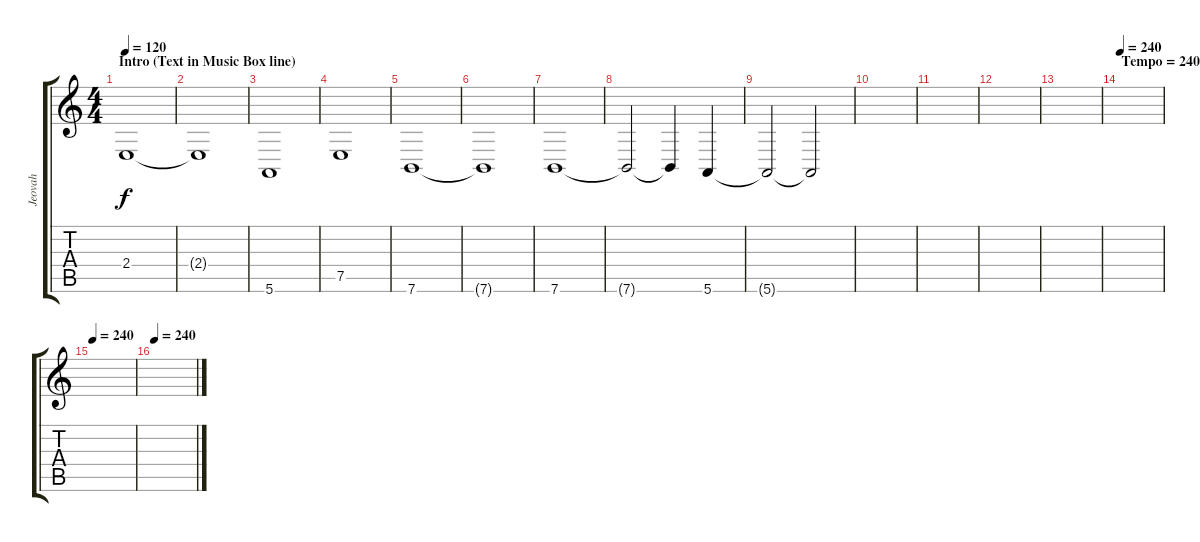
\track ("Jeovah" "Jeovah") {instrument fx7echoes}
\staff {score tabs}
\tuning (E4 B3 G3 D3 A2 E2) {hide}
\ts (4 4)
\section ("" "Intro (Text in Music Box line)")
\tempo 120
\clef g2
\ks c
2.4.1{dy f instrument fx7echoes} |
2.4{t}.1 |
5.6.1 |
7.5.1 |
7.6.1 |
7.6{t}.1 |
7.6.1 |
7.6{t}.2 7.6{t}.4 5.6.4 |
5.6{t}.2 5.6{t}.2 |
|
|
|
|
\section ("" "Tempo = 240")
\tempo 240
|
\tempo 240
|
\tempo 240
